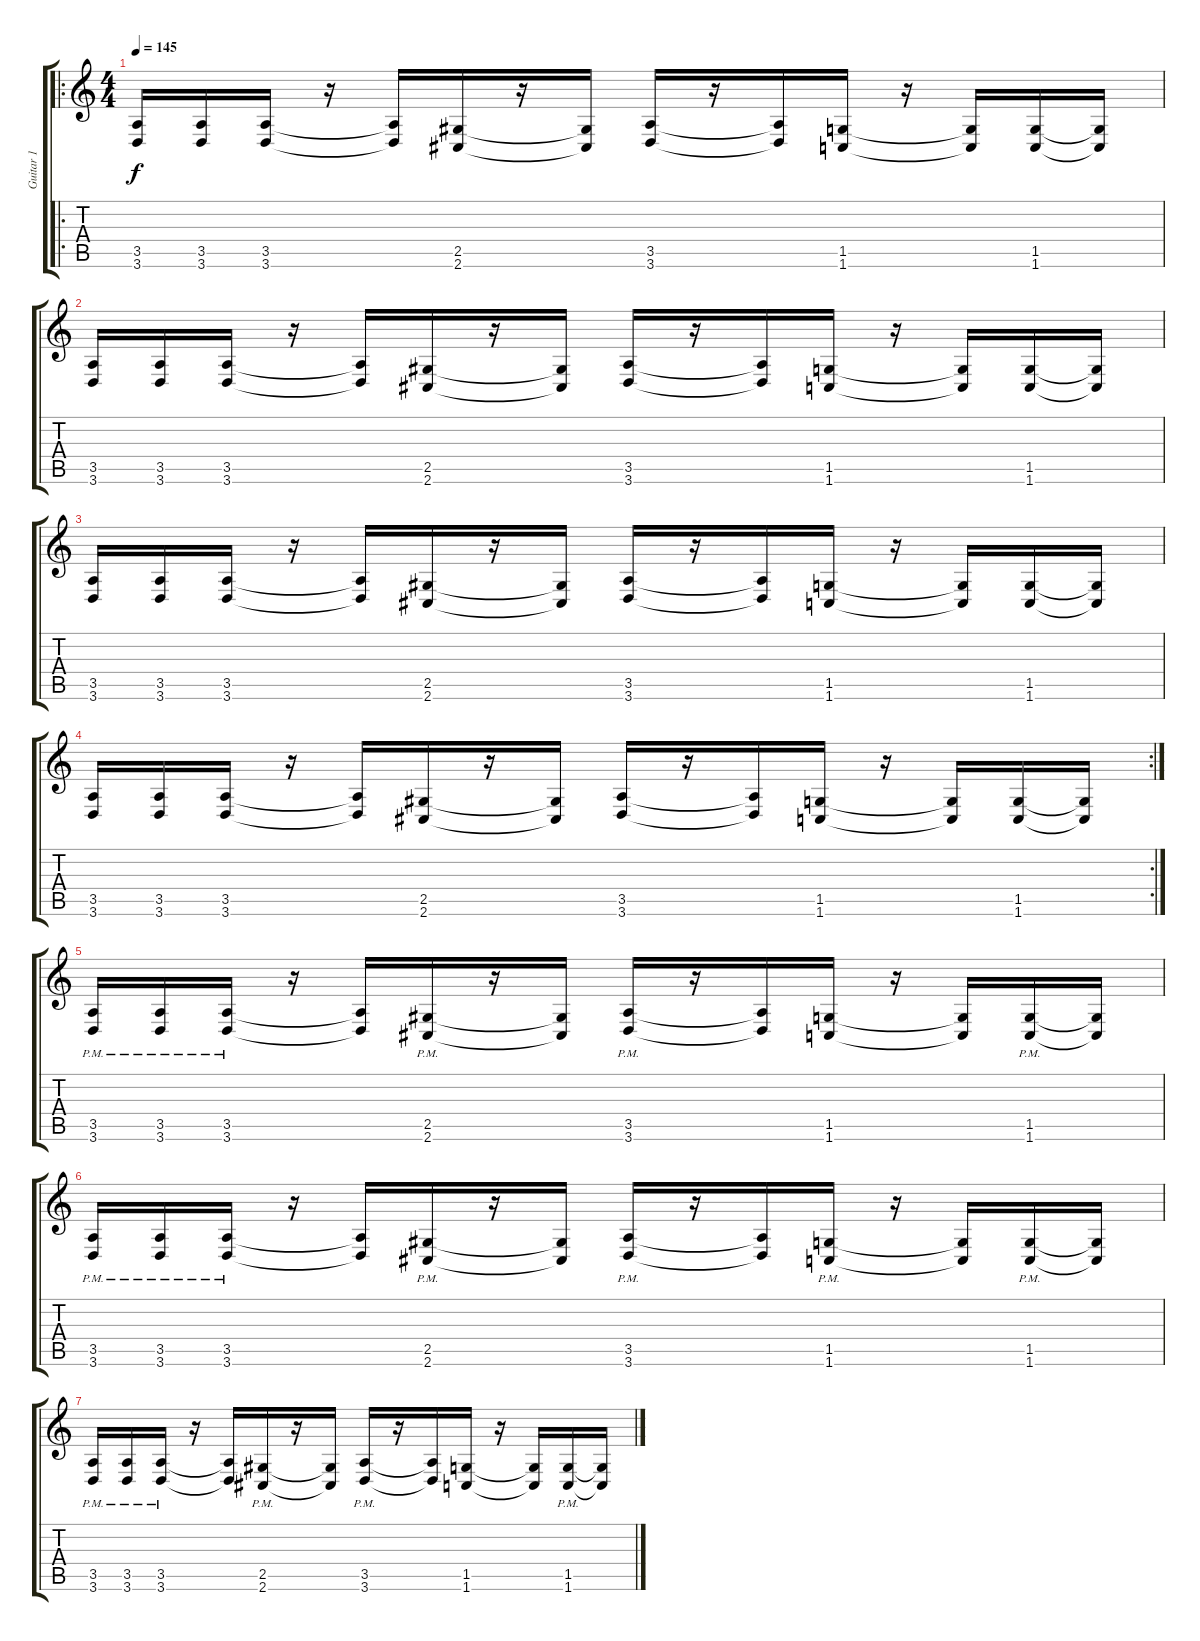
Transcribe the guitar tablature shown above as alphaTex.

\track ("Guitar 1" "Guitar 1") {instrument overdrivenguitar}
\staff {score tabs}
\tuning (Db4 Ab3 E3 B2 Gb2 B1) {hide}
\ro
\ts (4 4)
\tempo 145
\clef g2
\ks c
(3.5 3.6).16{dy f} (3.5 3.6).16 (3.5 3.6).16 r.16 (3.5{t} 3.6{t}).16 (2.5 2.6).16 r.16 (2.5{t} 2.6{t}).16 (3.5 3.6).16 r.16 (3.5{t} 3.6{t}).16 (1.5 1.6).16 r.16 (1.5{t} 1.6{t}).16 (1.5 1.6).16 (1.5{t} 1.6{t}).16 |
(3.5 3.6).16 (3.5 3.6).16 (3.5 3.6).16 r.16 (3.5{t} 3.6{t}).16 (2.5 2.6).16 r.16 (2.5{t} 2.6{t}).16 (3.5 3.6).16 r.16 (3.5{t} 3.6{t}).16 (1.5 1.6).16 r.16 (1.5{t} 1.6{t}).16 (1.5 1.6).16 (1.5{t} 1.6{t}).16 |
(3.5 3.6).16 (3.5 3.6).16 (3.5 3.6).16 r.16 (3.5{t} 3.6{t}).16 (2.5 2.6).16 r.16 (2.5{t} 2.6{t}).16 (3.5 3.6).16 r.16 (3.5{t} 3.6{t}).16 (1.5 1.6).16 r.16 (1.5{t} 1.6{t}).16 (1.5 1.6).16 (1.5{t} 1.6{t}).16 |
\rc 2
(3.5 3.6).16 (3.5 3.6).16 (3.5 3.6).16 r.16 (3.5{t} 3.6{t}).16 (2.5 2.6).16 r.16 (2.5{t} 2.6{t}).16 (3.5 3.6).16 r.16 (3.5{t} 3.6{t}).16 (1.5 1.6).16 r.16 (1.5{t} 1.6{t}).16 (1.5 1.6).16 (1.5{t} 1.6{t}).16 |
(3.5{pm} 3.6).16 (3.5{pm} 3.6).16 (3.5{pm} 3.6).16 r.16 (3.5{t} 3.6{t}).16 (2.5{pm} 2.6).16 r.16 (2.5{t} 2.6{t}).16 (3.5{pm} 3.6).16 r.16 (3.5{t} 3.6{t}).16 (1.5 1.6).16 r.16 (1.5{t} 1.6{t}).16 (1.5 1.6{pm}).16 (1.5{t} 1.6{t}).16 |
(3.5 3.6{pm}).16 (3.5 3.6{pm}).16 (3.5{pm} 3.6).16 r.16 (3.5{t} 3.6{t}).16 (2.5 2.6{pm}).16 r.16 (2.5{t} 2.6{t}).16 (3.5 3.6{pm}).16 r.16 (3.5{t} 3.6{t}).16 (1.5 1.6{pm}).16 r.16 (1.5{t} 1.6{t}).16 (1.5 1.6{pm}).16 (1.5{t} 1.6{t}).16 |
(3.5{pm} 3.6).16 (3.5{pm} 3.6).16 (3.5{pm} 3.6).16 r.16 (3.5{t} 3.6{t}).16 (2.5{pm} 2.6).16 r.16 (2.5{t} 2.6{t}).16 (3.5{pm} 3.6).16 r.16 (3.5{t} 3.6{t}).16 (1.5 1.6).16 r.16 (1.5{t} 1.6{t}).16 (1.5 1.6{pm}).16 (1.5{t} 1.6{t}).16
